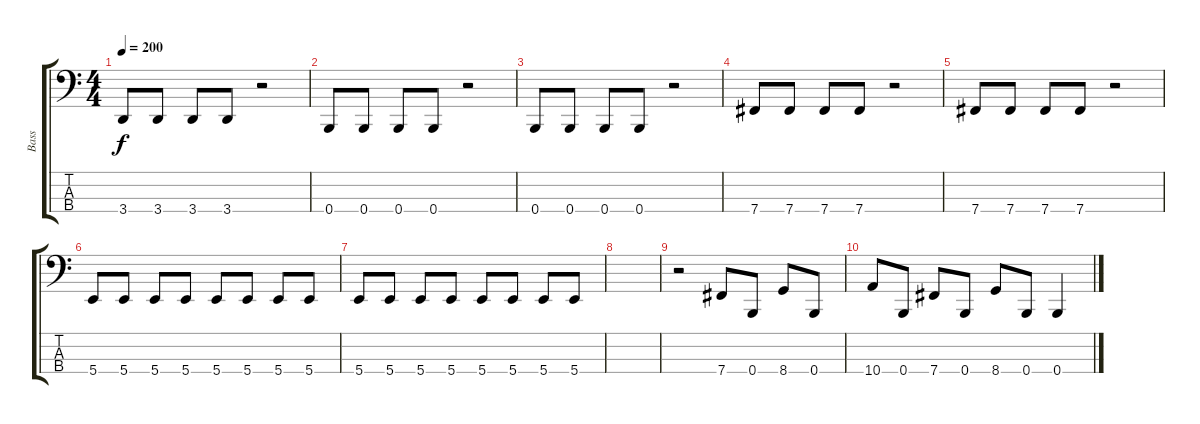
\track ("Bass" "Bass") {instrument electricbasspick}
\staff {score tabs}
\tuning (E2 B1 Gb1 B0) {hide}
\ts (4 4)
\tempo 200
\clef f4
\ks c
3.4.8{dy f} 3.4.8 3.4.8 3.4.8 r.2 |
0.4.8 0.4.8 0.4.8 0.4.8 r.2 |
0.4.8 0.4.8 0.4.8 0.4.8 r.2 |
7.4.8 7.4.8 7.4.8 7.4.8 r.2 |
7.4.8 7.4.8 7.4.8 7.4.8 r.2 |
5.4.8 5.4.8 5.4.8 5.4.8 5.4.8 5.4.8 5.4.8 5.4.8 |
5.4.8 5.4.8 5.4.8 5.4.8 5.4.8 5.4.8 5.4.8 5.4.8 |
|
r.2 7.4.8 0.4.8 8.4.8 0.4.8 |
10.4.8 0.4.8 7.4.8 0.4.8 8.4.8 0.4.8 0.4.4
